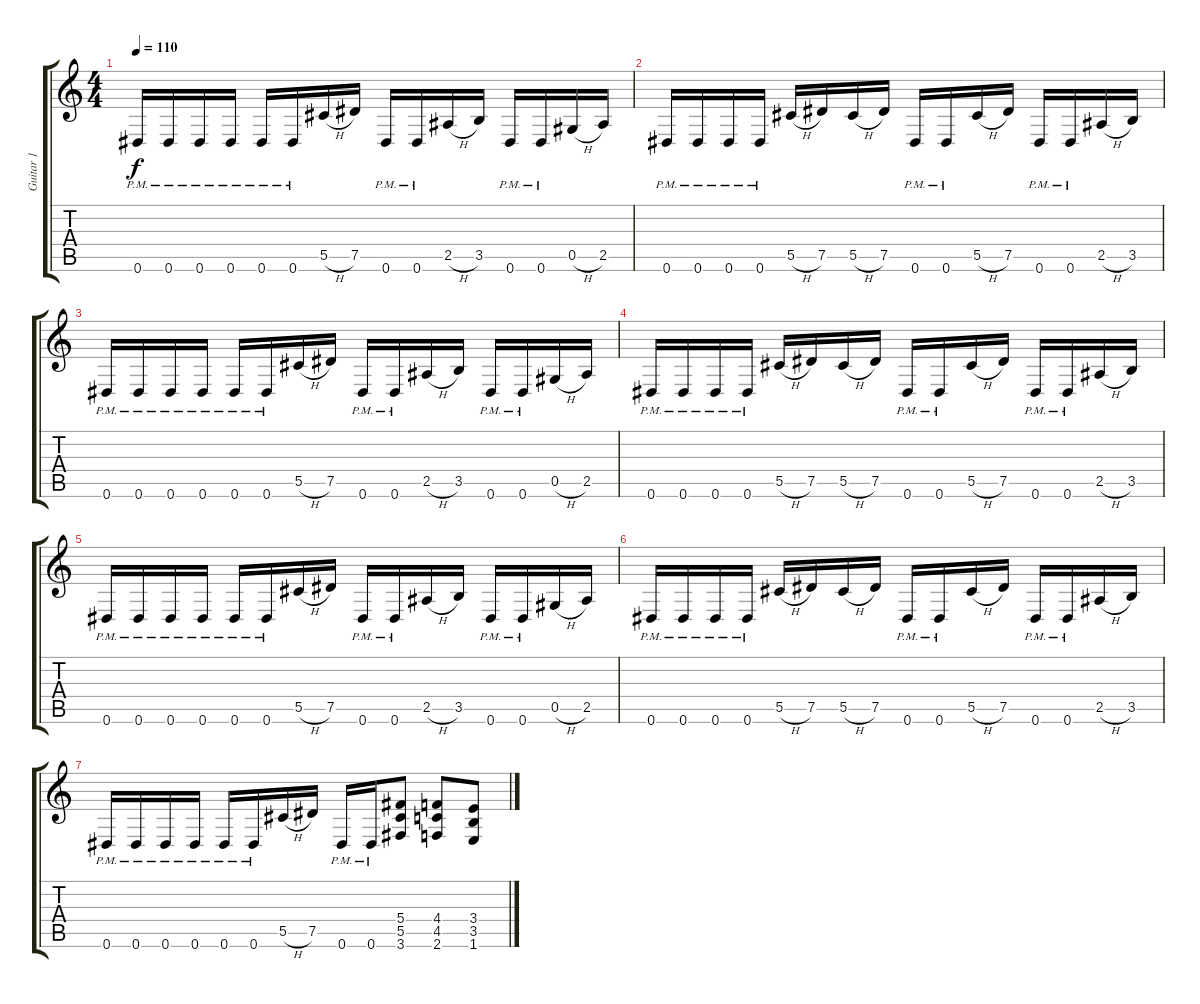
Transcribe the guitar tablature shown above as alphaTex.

\track ("Guitar 1" "Guitar 1") {instrument overdrivenguitar}
\staff {score tabs}
\tuning (Eb4 Bb3 Gb3 Db3 Ab2 Eb2) {hide}
\ts (4 4)
\tempo 110
\clef g2
\ks c
0.6{pm}.16{dy f} 0.6{pm}.16 0.6{pm}.16 0.6{pm}.16 0.6{pm}.16 0.6{pm}.16 5.5{h}.16 7.5.16 0.6{pm}.16 0.6{pm}.16 2.5{h}.16 3.5.16 0.6{pm}.16 0.6{pm}.16 0.5{h}.16 2.5.16 |
0.6{pm}.16 0.6{pm}.16 0.6{pm}.16 0.6{pm}.16 5.5{h}.16 7.5.16 5.5{h}.16 7.5.16 0.6{pm}.16 0.6{pm}.16 5.5{h}.16 7.5.16 0.6{pm}.16 0.6{pm}.16 2.5{h}.16 3.5.16 |
0.6{pm}.16 0.6{pm}.16 0.6{pm}.16 0.6{pm}.16 0.6{pm}.16 0.6{pm}.16 5.5{h}.16 7.5.16 0.6{pm}.16 0.6{pm}.16 2.5{h}.16 3.5.16 0.6{pm}.16 0.6{pm}.16 0.5{h}.16 2.5.16 |
0.6{pm}.16 0.6{pm}.16 0.6{pm}.16 0.6{pm}.16 5.5{h}.16 7.5.16 5.5{h}.16 7.5.16 0.6{pm}.16 0.6{pm}.16 5.5{h}.16 7.5.16 0.6{pm}.16 0.6{pm}.16 2.5{h}.16 3.5.16 |
0.6{pm}.16 0.6{pm}.16 0.6{pm}.16 0.6{pm}.16 0.6{pm}.16 0.6{pm}.16 5.5{h}.16 7.5.16 0.6{pm}.16 0.6{pm}.16 2.5{h}.16 3.5.16 0.6{pm}.16 0.6{pm}.16 0.5{h}.16 2.5.16 |
0.6{pm}.16 0.6{pm}.16 0.6{pm}.16 0.6{pm}.16 5.5{h}.16 7.5.16 5.5{h}.16 7.5.16 0.6{pm}.16 0.6{pm}.16 5.5{h}.16 7.5.16 0.6{pm}.16 0.6{pm}.16 2.5{h}.16 3.5.16 |
0.6{pm}.16 0.6{pm}.16 0.6{pm}.16 0.6{pm}.16 0.6{pm}.16 0.6{pm}.16 5.5{h}.16 7.5.16 0.6{pm}.16 0.6{pm}.16 (5.4 5.5 3.6).8 (4.4 4.5 2.6).8 (3.4 3.5 1.6).8
